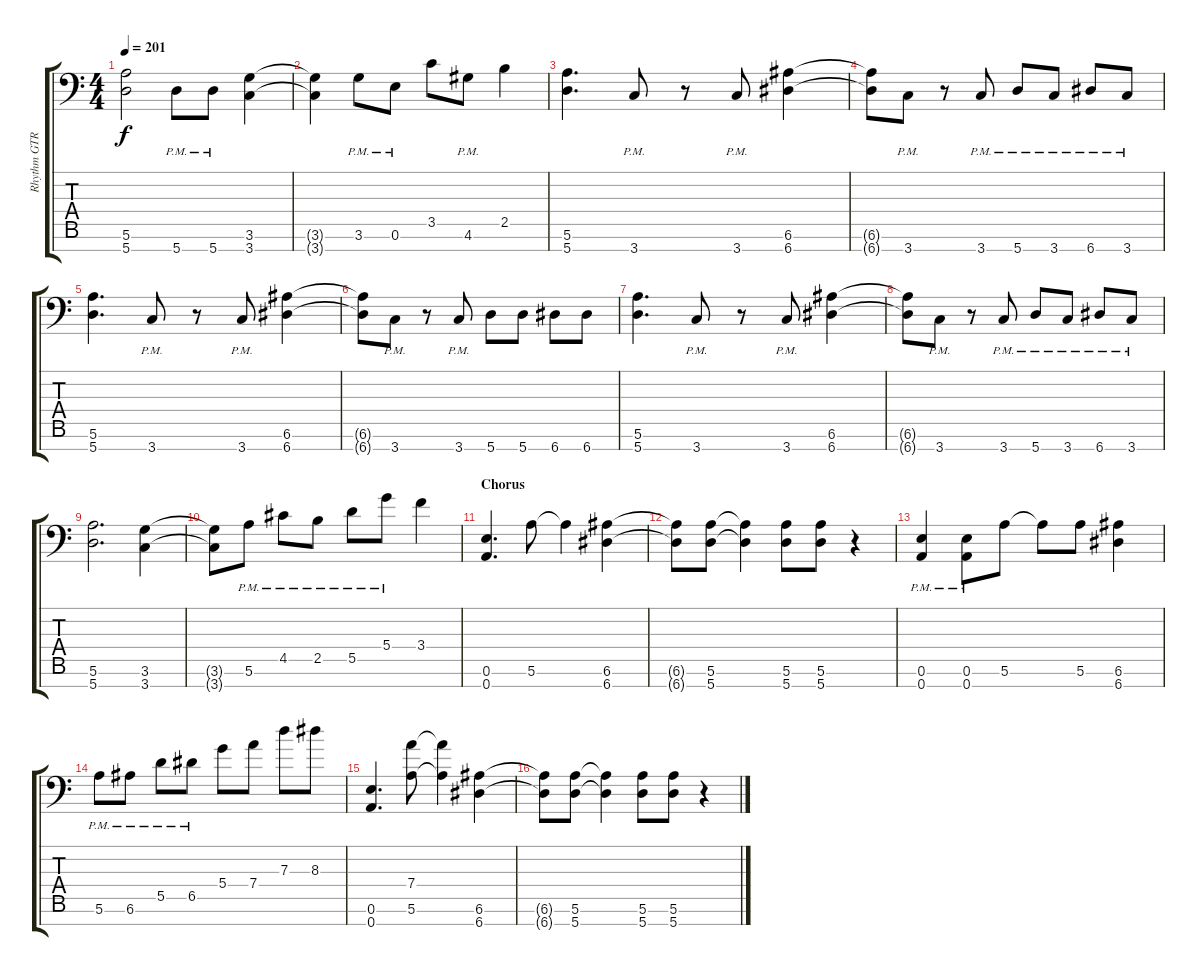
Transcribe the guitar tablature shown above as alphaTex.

\track ("Rhythm GTR 1" "Rhythm GTR") {instrument overdrivenguitar}
\staff {score tabs}
\tuning (E4 B3 G3 D3 A2 E2 A1) {hide}
\ts (4 4)
\tempo 201
\clef f4
\ks aminor
(5.6 5.7).2{dy f} 5.7{pm}.8 5.7{pm}.8 (3.6 3.7).4 |
(3.6{t} 3.7{t}).4 3.6{pm}.8 0.6{pm}.8 3.5.8 4.6{pm}.8 2.5.4 |
(5.6 5.7).4{d} 3.7{pm}.8 r.8 3.7{pm}.8 (6.6 6.7).4 |
(6.6{t} 6.7{t}).8 3.7{pm}.8 r.8 3.7{pm}.8 5.7{pm}.8 3.7{pm}.8 6.7{pm}.8 3.7{pm}.8 |
(5.6 5.7).4{d} 3.7{pm}.8 r.8 3.7{pm}.8 (6.6 6.7).4 |
(6.6{t} 6.7{t}).8 3.7{pm}.8 r.8 3.7{pm}.8 5.7.8 5.7.8 6.7.8 6.7.8 |
(5.6 5.7).4{d} 3.7{pm}.8 r.8 3.7{pm}.8 (6.6 6.7).4 |
(6.6{t} 6.7{t}).8 3.7{pm}.8 r.8 3.7{pm}.8 5.7{pm}.8 3.7{pm}.8 6.7{pm}.8 3.7{pm}.8 |
(5.6 5.7).2{d} (3.6 3.7).4 |
(3.6{t} 3.7{t}).8 5.6{pm}.8 4.5{pm}.8 2.5{pm}.8 5.5{pm}.8 5.4{pm}.8 3.4.4 |
\section ("" "Chorus")
(0.6 0.7).4{d} 5.6.8 5.6{t}.4 (6.6 6.7).4 |
(6.6{t} 6.7{t}).8 (5.6 5.7).8 (5.6{t} 5.7{t}).4 (5.6 5.7).8 (5.6 5.7).8 r.4 |
(0.6{pm} 0.7{pm}).4 (0.6{pm} 0.7{pm}).8 5.6.8 5.6{t}.8 5.6.8 (6.6 6.7).4 |
5.6{pm}.8 6.6{pm}.8 5.5{pm}.8 6.5{pm}.8 5.4.8 7.4.8 7.3.8 8.3.8 |
(0.6 0.7).4{d} (7.4 5.6).8 (7.4{t} 5.6{t}).4 (6.6 6.7).4 |
(6.6{t} 6.7{t}).8 (5.6 5.7).8 (5.6{t} 5.7{t}).4 (5.6 5.7).8 (5.6 5.7).8 r.4
